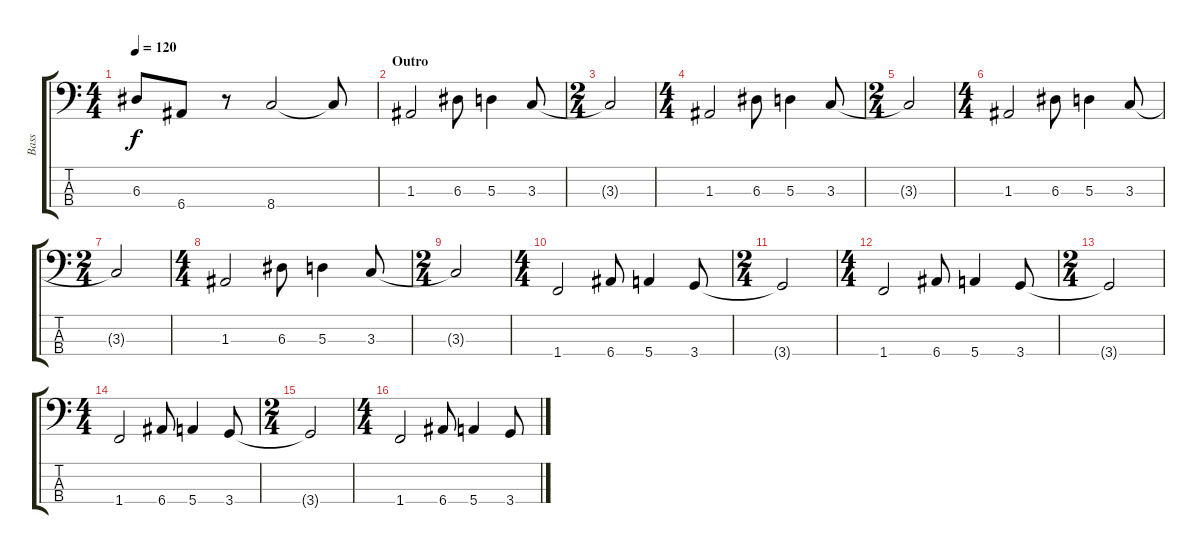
\track ("Bass" "Bass") {instrument electricbasspick}
\staff {score tabs}
\tuning (G2 D2 A1 E1) {hide}
\ts (4 4)
\tempo 120
\clef f4
\ks c
6.3.8{dy f} 6.4.8 r.8 8.4.2 8.4{t}.8 |
\section ("" "Outro")
1.3.2 6.3.8 5.3.4 3.3.8 |
\ts (2 4)
3.3{t}.2 |
\ts (4 4)
1.3.2 6.3.8 5.3.4 3.3.8 |
\ts (2 4)
3.3{t}.2 |
\ts (4 4)
1.3.2 6.3.8 5.3.4 3.3.8 |
\ts (2 4)
3.3{t}.2 |
\ts (4 4)
1.3.2 6.3.8 5.3.4 3.3.8 |
\ts (2 4)
3.3{t}.2 |
\ts (4 4)
1.4.2 6.4.8 5.4.4 3.4.8 |
\ts (2 4)
3.4{t}.2 |
\ts (4 4)
1.4.2 6.4.8 5.4.4 3.4.8 |
\ts (2 4)
3.4{t}.2 |
\ts (4 4)
1.4.2 6.4.8 5.4.4 3.4.8 |
\ts (2 4)
3.4{t}.2 |
\ts (4 4)
1.4.2 6.4.8 5.4.4 3.4.8
